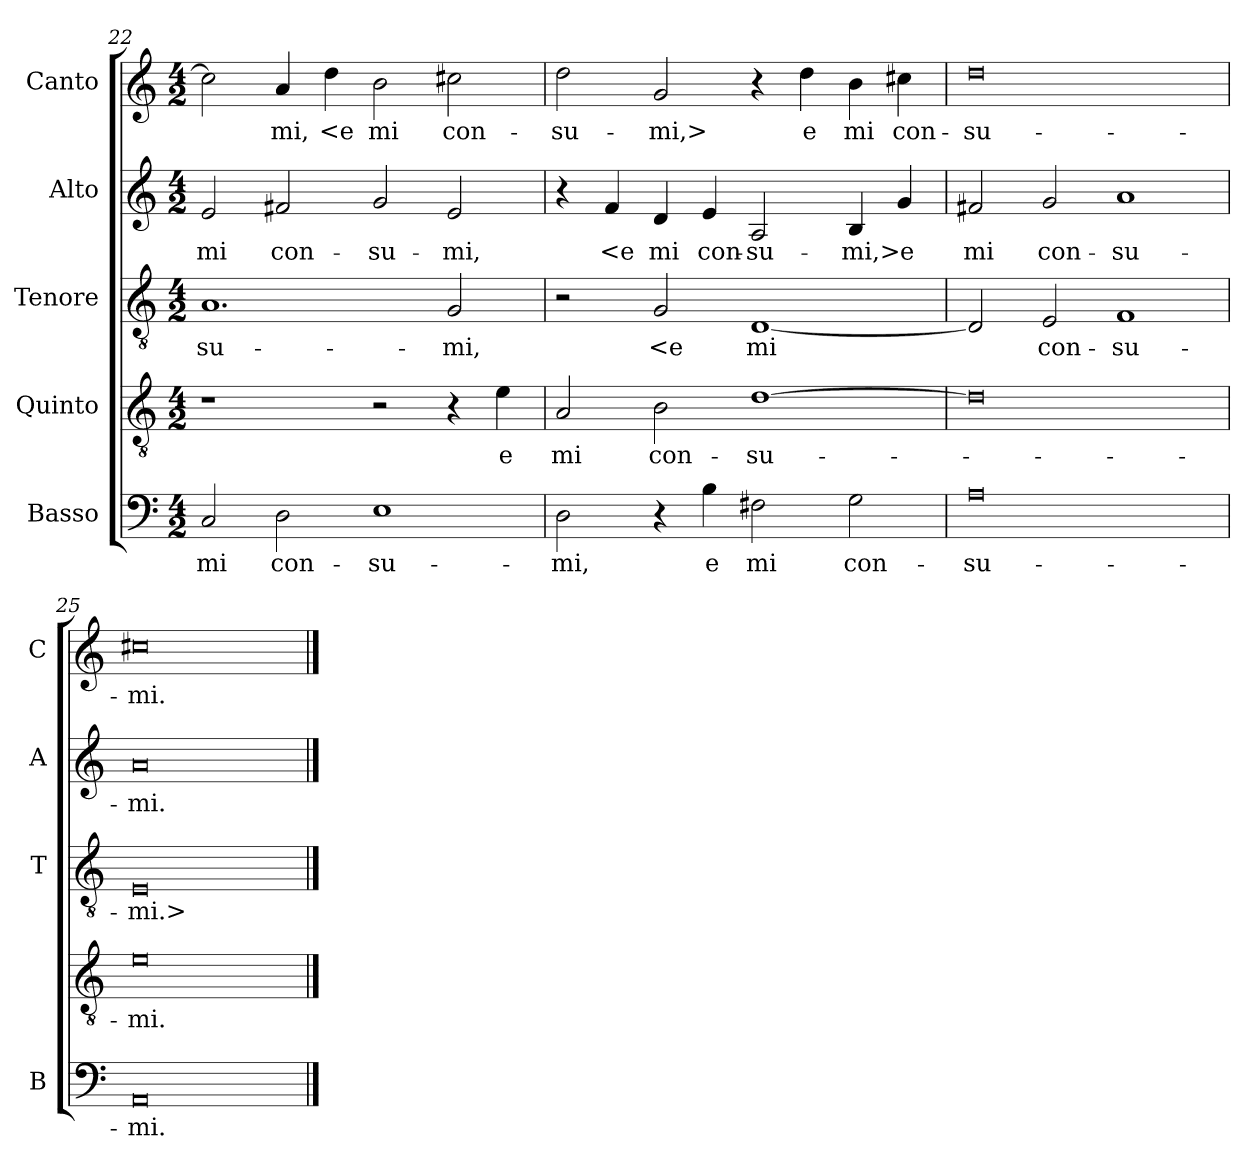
**kern	**text	**kern	**text	**kern	**text	**kern	**text	**kern	**text
*part5	*part5	*part4	*part4	*part3	*part3	*part2	*part2	*part1	*part1
*staff5	*staff5	*staff4	*staff4	*staff3	*staff3	*staff2	*staff2	*staff1	*staff1
*I"Basso	*	*I"Quinto	*	*I"Tenore	*	*I"Alto	*	*I"Canto	*
*I'B	*	*	*	*I'T	*	*I'A	*	*I'C	*
*clefF4	*	*clefGv2	*	*clefGv2	*	*clefG2	*	*clefG2	*
*k[]	*	*k[]	*	*k[]	*	*k[]	*	*k[]	*
*M4/2	*	*M4/2	*	*M4/2	*	*M4/2	*	*M4/2	*
=22	=22	=22	=22	=22	=22	=22	=22	=22	=22
2C	mi	1r	.	1.A	-su-	2e	mi	2cc]	.
2D	con-	.	.	.	.	2f#X	con-	4a	-mi,
.	.	.	.	.	.	.	.	4dd	<e
1E	-su-	2r	.	.	.	2g	-su-	2b	mi
.	.	4r	.	2G	-mi,	2e	-mi,	2cc#X	con-
.	.	4e	e	.	.	.	.	.	.
=23	=23	=23	=23	=23	=23	=23	=23	=23	=23
2D	-mi,	2A	mi	2r	.	4r	.	2dd	-su-
.	.	.	.	.	.	4f	<e	.	.
4r	.	2B	con-	2G	<e	4d	mi	2g	-mi,>
4B	e	.	.	.	.	4e	con-	.	.
2F#X	mi	[1d	-su-	[1D	mi	2A	-su-	4r	.
.	.	.	.	.	.	.	.	4dd	e
2G	con-	.	.	.	.	4B	-mi,>	4b	mi
.	.	.	.	.	.	4g	e	4cc#X	con-
=24	=24	=24	=24	=24	=24	=24	=24	=24	=24
0A	-su-	0d]	.	2D]	.	2f#X	mi	0dd	-su-
.	.	.	.	2E	con-	2g	con-	.	.
.	.	.	.	1F	-su-	1a	-su-	.	.
=25	=25	=25	=25	=25	=25	=25	=25	=25	=25
0AA	-mi.	0e	-mi.	0E	-mi.>	0a	-mi.	0cc#X	-mi.
==	==	==	==	==	==	==	==	==	==
*-	*-	*-	*-	*-	*-	*-	*-	*-	*-
